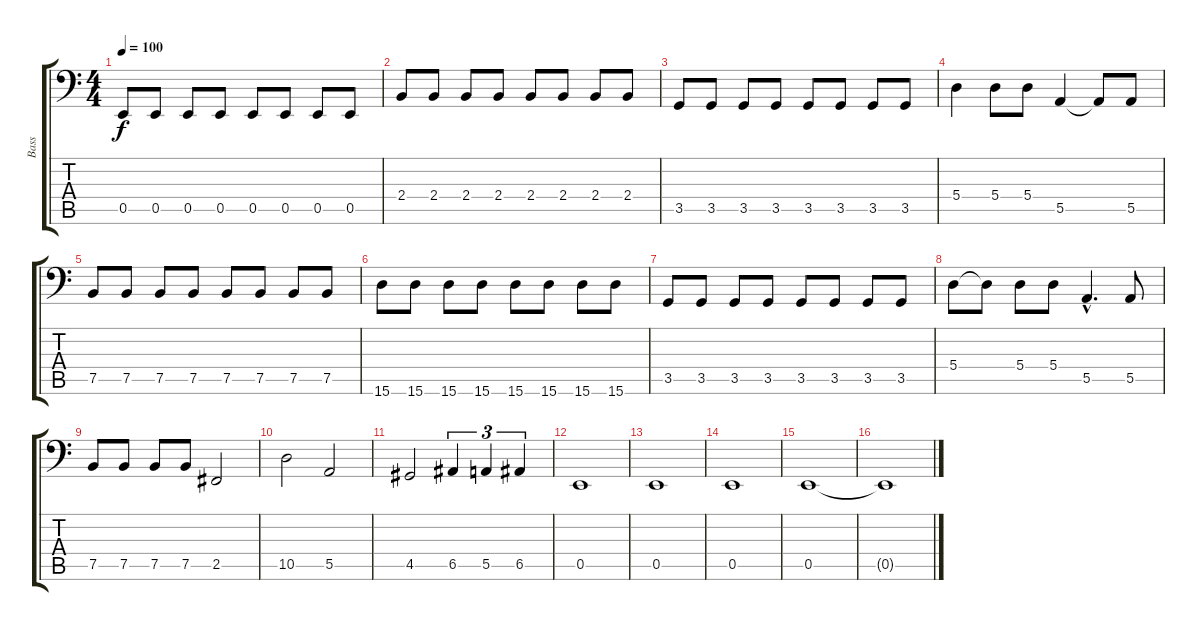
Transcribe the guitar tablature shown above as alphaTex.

\track ("Bass" "Bass") {instrument electricbasspick}
\staff {score tabs}
\tuning (C3 G2 D2 A1 E1 B0) {hide}
\ts (4 4)
\tempo 100
\clef f4
\ks c
0.5.8{dy f} 0.5.8 0.5.8 0.5.8 0.5.8 0.5.8 0.5.8 0.5.8 |
2.4.8 2.4.8 2.4.8 2.4.8 2.4.8 2.4.8 2.4.8 2.4.8 |
3.5.8 3.5.8 3.5.8 3.5.8 3.5.8 3.5.8 3.5.8 3.5.8 |
5.4.4 5.4.8 5.4.8 5.5.4 5.5{t}.8 5.5.8 |
7.5.8 7.5.8 7.5.8 7.5.8 7.5.8 7.5.8 7.5.8 7.5.8 |
15.6.8 15.6.8 15.6.8 15.6.8 15.6.8 15.6.8 15.6.8 15.6.8 |
3.5.8 3.5.8 3.5.8 3.5.8 3.5.8 3.5.8 3.5.8 3.5.8 |
5.4.8 5.4{t}.8 5.4.8 5.4.8 5.5{hac}.4{d} 5.5.8 |
7.5.8 7.5.8 7.5.8 7.5.8 2.5.2 |
10.5.2 5.5.2 |
4.5.2 6.5.4{tu (3 2)} 5.5.4{tu (3 2)} 6.5.4{tu (3 2)} |
0.5.1 |
0.5.1 |
0.5.1 |
0.5.1 |
0.5{t}.1
